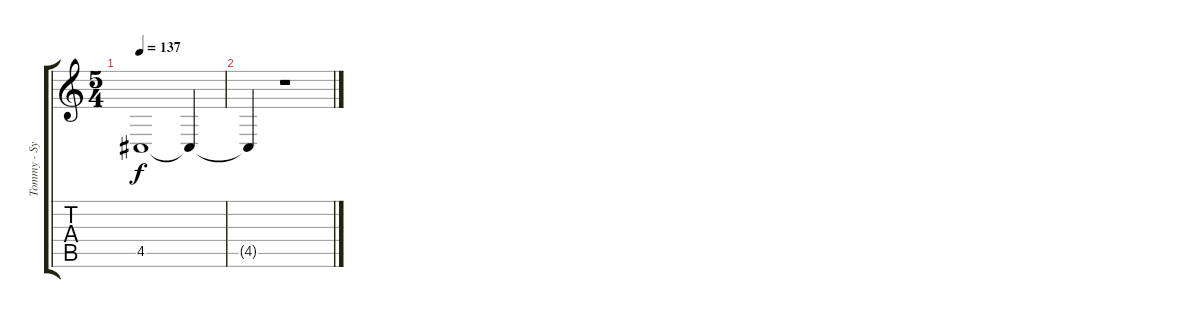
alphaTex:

\track ("Tommy - Synth" "Tommy - Sy") {instrument fx1rain}
\staff {score tabs}
\tuning (E4 B3 G3 D3 A2 E2) {hide}
\ts (5 4)
\tempo 137
\clef g2
\ks c
4.5{t}.1{dy f} 4.5{t}.4 |
4.5{t}.4 r.1
